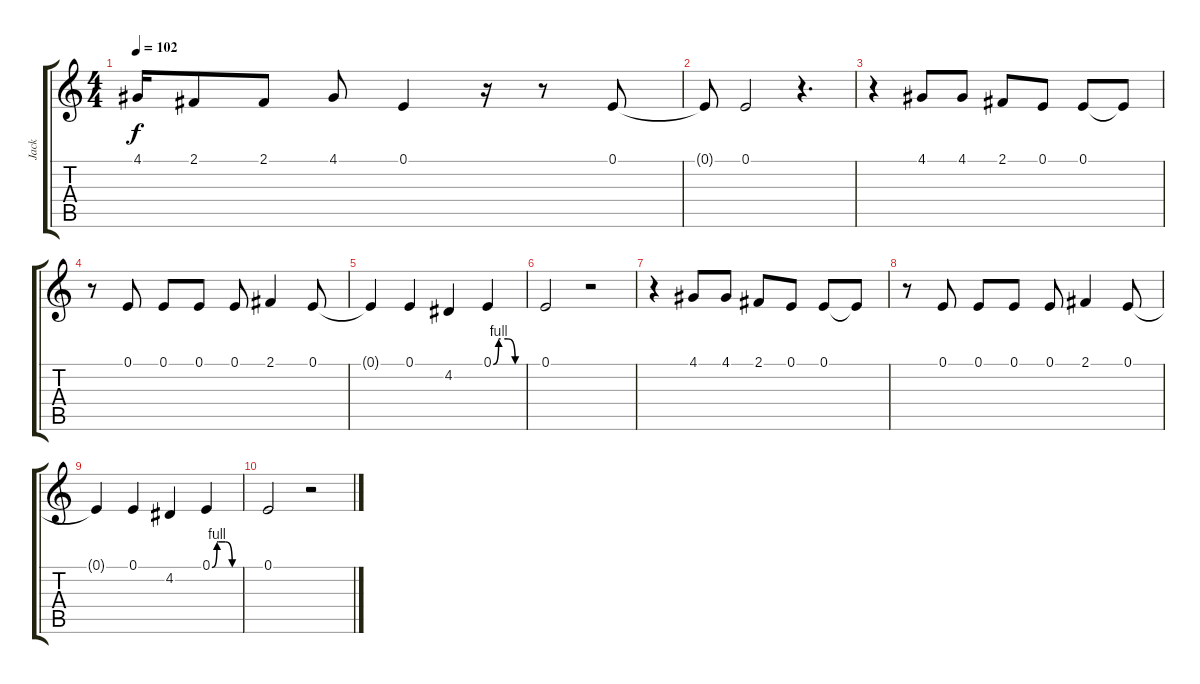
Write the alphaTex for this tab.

\track ("Jack" "Jack") {instrument clarinet}
\staff {score tabs}
\tuning (E4 B3 G3 D3 A2 E2) {hide}
\ts (4 4)
\tempo 102
\clef g2
\ks c
4.1.16{dy f} 2.1.8 2.1.8 4.1.8 0.1.4 r.16 r.8 0.1.8 |
0.1{t}.8 0.1.2 r.4{d} |
r.4 4.1.8 4.1.8 2.1.8 0.1.8 0.1.8 0.1{t}.8 |
r.8 0.1.8 0.1.8 0.1.8 0.1.8 2.1.4 0.1.8 |
0.1{t}.4 0.1.4 4.2.4 0.1{be (custom 0 0 11 4 15 4 30 4 45 0 60 0)}.4 |
0.1.2 r.2 |
r.4 4.1.8 4.1.8 2.1.8 0.1.8 0.1.8 0.1{t}.8 |
r.8 0.1.8 0.1.8 0.1.8 0.1.8 2.1.4 0.1.8 |
0.1{t}.4 0.1.4 4.2.4 0.1{be (custom 0 0 11 4 15 4 30 4 45 0 60 0)}.4 |
0.1.2 r.2
